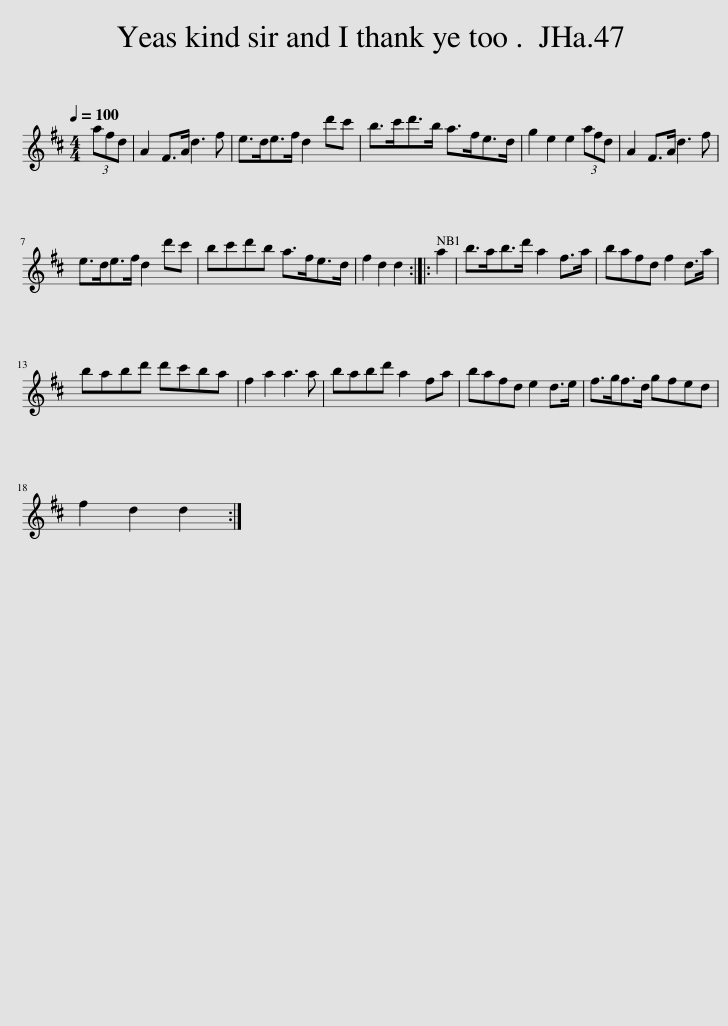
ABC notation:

X:1
L:1/8
Q:1/4=100
M:4/4
I:linebreak $
K:D
V:1 treble
V:1
 (3afd | A2 F>A d3 f | e>de>f d2 d'c' | b>c'd'>b a>fe>d | g2 e2 e2 (3afd | %5
 A2 F>A d3 f |$ e>de>f d2 d'c' | bc'd'b a>fe>d | f2 d2 d2 :: a2 | %10
 b>ab>d' a2 f>a | bafd f2 d>a |$ babd' d'c'ba | f2 a2 a3 a | babd' a2 fa | %15
 bafd e2 d>e | f>gf>d gfed |$ f2 d2 d2 :| %18
